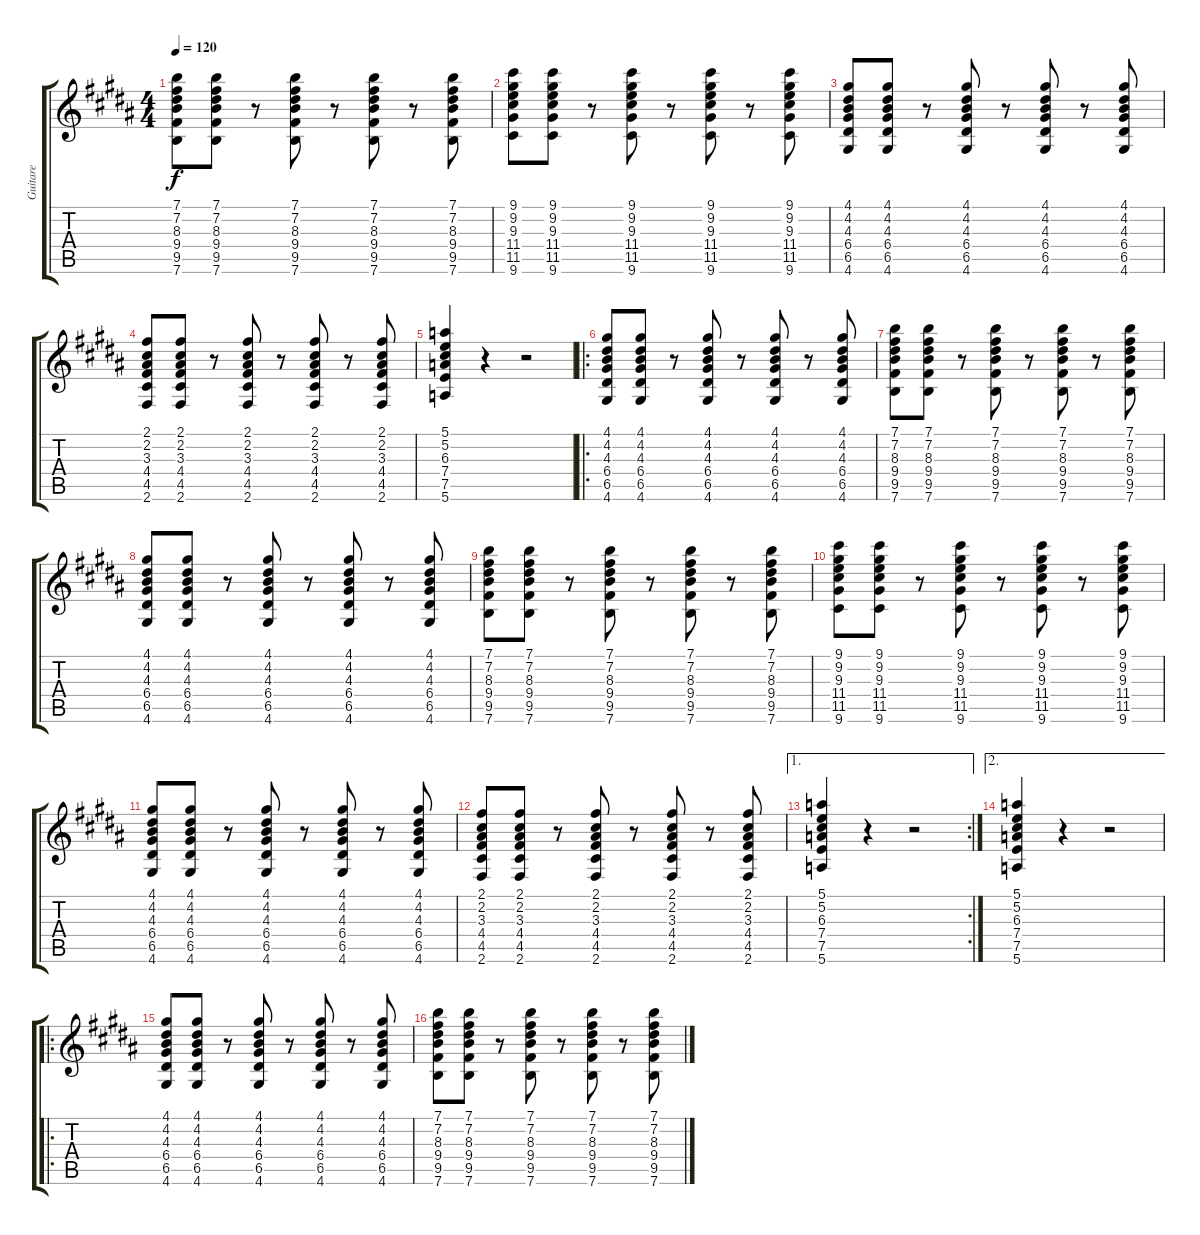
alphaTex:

\track ("Guitare" "Guitare") {instrument acousticguitarnylon}
\staff {score tabs}
\tuning (E4 B3 G3 D3 A2 E2) {hide}
\ts (4 4)
\tempo 120
\clef g2
\ks b
(7.1 7.2 8.3 9.4 9.5 7.6).8{dy f} (7.1 7.2 8.3 9.4 9.5 7.6).8 r.8 (7.1 7.2 8.3 9.4 9.5 7.6).8 r.8 (7.1 7.2 8.3 9.4 9.5 7.6).8 r.8 (7.1 7.2 8.3 9.4 9.5 7.6).8 |
(9.1 9.2 9.3 11.4 11.5 9.6).8 (9.1 9.2 9.3 11.4 11.5 9.6).8 r.8 (9.1 9.2 9.3 11.4 11.5 9.6).8 r.8 (9.1 9.2 9.3 11.4 11.5 9.6).8 r.8 (9.1 9.2 9.3 11.4 11.5 9.6).8 |
(4.1 4.2 4.3 6.4 6.5 4.6).8 (4.1 4.2 4.3 6.4 6.5 4.6).8 r.8 (4.1 4.2 4.3 6.4 6.5 4.6).8 r.8 (4.1 4.2 4.3 6.4 6.5 4.6).8 r.8 (4.1 4.2 4.3 6.4 6.5 4.6).8 |
(2.1 2.2 3.3 4.4 4.5 2.6).8 (2.1 2.2 3.3 4.4 4.5 2.6).8 r.8 (2.1 2.2 3.3 4.4 4.5 2.6).8 r.8 (2.1 2.2 3.3 4.4 4.5 2.6).8 r.8 (2.1 2.2 3.3 4.4 4.5 2.6).8 |
(5.1 5.2 6.3 7.4 7.5 5.6).4 r.4 r.2 |
\ro
(4.1 4.2 4.3 6.4 6.5 4.6).8 (4.1 4.2 4.3 6.4 6.5 4.6).8 r.8 (4.1 4.2 4.3 6.4 6.5 4.6).8 r.8 (4.1 4.2 4.3 6.4 6.5 4.6).8 r.8 (4.1 4.2 4.3 6.4 6.5 4.6).8 |
(7.1 7.2 8.3 9.4 9.5 7.6).8 (7.1 7.2 8.3 9.4 9.5 7.6).8 r.8 (7.1 7.2 8.3 9.4 9.5 7.6).8 r.8 (7.1 7.2 8.3 9.4 9.5 7.6).8 r.8 (7.1 7.2 8.3 9.4 9.5 7.6).8 |
(4.1 4.2 4.3 6.4 6.5 4.6).8 (4.1 4.2 4.3 6.4 6.5 4.6).8 r.8 (4.1 4.2 4.3 6.4 6.5 4.6).8 r.8 (4.1 4.2 4.3 6.4 6.5 4.6).8 r.8 (4.1 4.2 4.3 6.4 6.5 4.6).8 |
(7.1 7.2 8.3 9.4 9.5 7.6).8 (7.1 7.2 8.3 9.4 9.5 7.6).8 r.8 (7.1 7.2 8.3 9.4 9.5 7.6).8 r.8 (7.1 7.2 8.3 9.4 9.5 7.6).8 r.8 (7.1 7.2 8.3 9.4 9.5 7.6).8 |
(9.1 9.2 9.3 11.4 11.5 9.6).8 (9.1 9.2 9.3 11.4 11.5 9.6).8 r.8 (9.1 9.2 9.3 11.4 11.5 9.6).8 r.8 (9.1 9.2 9.3 11.4 11.5 9.6).8 r.8 (9.1 9.2 9.3 11.4 11.5 9.6).8 |
(4.1 4.2 4.3 6.4 6.5 4.6).8 (4.1 4.2 4.3 6.4 6.5 4.6).8 r.8 (4.1 4.2 4.3 6.4 6.5 4.6).8 r.8 (4.1 4.2 4.3 6.4 6.5 4.6).8 r.8 (4.1 4.2 4.3 6.4 6.5 4.6).8 |
(2.1 2.2 3.3 4.4 4.5 2.6).8 (2.1 2.2 3.3 4.4 4.5 2.6).8 r.8 (2.1 2.2 3.3 4.4 4.5 2.6).8 r.8 (2.1 2.2 3.3 4.4 4.5 2.6).8 r.8 (2.1 2.2 3.3 4.4 4.5 2.6).8 |
\ae 1
\rc 2
(5.1 5.2 6.3 7.4 7.5 5.6).4 r.4 r.2 |
\ae 2
(5.1 5.2 6.3 7.4 7.5 5.6).4 r.4 r.2 |
\ro
(4.1 4.2 4.3 6.4 6.5 4.6).8 (4.1 4.2 4.3 6.4 6.5 4.6).8 r.8 (4.1 4.2 4.3 6.4 6.5 4.6).8 r.8 (4.1 4.2 4.3 6.4 6.5 4.6).8 r.8 (4.1 4.2 4.3 6.4 6.5 4.6).8 |
(7.1 7.2 8.3 9.4 9.5 7.6).8 (7.1 7.2 8.3 9.4 9.5 7.6).8 r.8 (7.1 7.2 8.3 9.4 9.5 7.6).8 r.8 (7.1 7.2 8.3 9.4 9.5 7.6).8 r.8 (7.1 7.2 8.3 9.4 9.5 7.6).8
